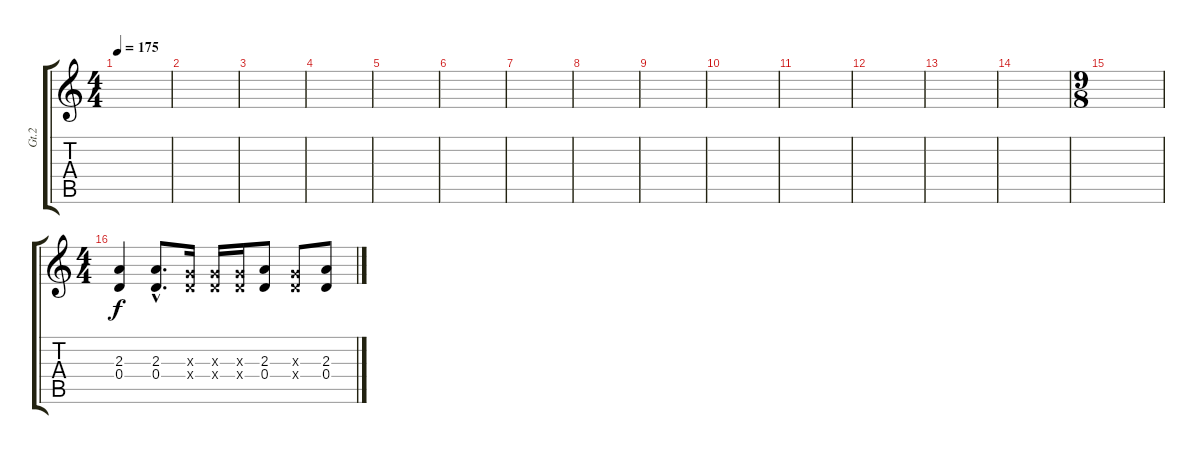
\track ("Gt.2" "Gt.2") {instrument overdrivenguitar}
\staff {score tabs}
\tuning (E4 B3 G3 D3 A2 E2) {hide}
\ts (4 4)
\tempo 175
\clef g2
\ks c
|
|
|
|
|
|
|
|
|
|
|
|
|
|
\ts (9 8)
|
\ts (4 4)
(2.3 0.4).4 (2.3{hac} 0.4{hac}).8{d} (0.3{x} 0.4{x}).16 (0.3{x} 0.4{x}).16 (0.3{x} 0.4{x}).16 (2.3 0.4).8 (0.3{x} 0.4{x}).8 (2.3 0.4).8
